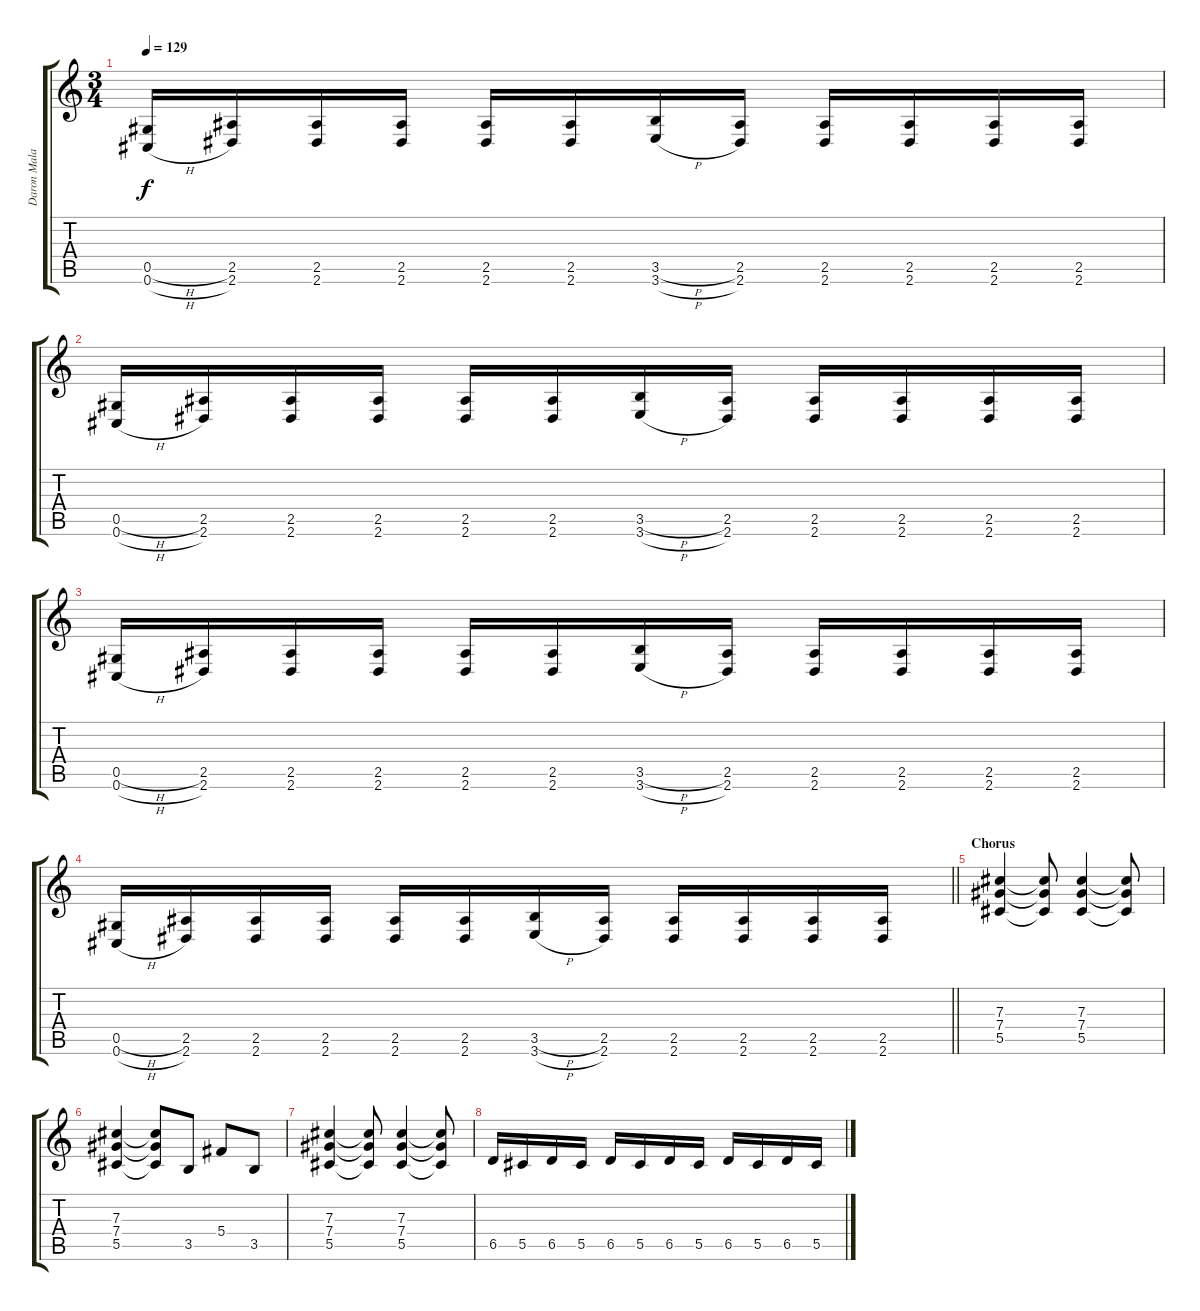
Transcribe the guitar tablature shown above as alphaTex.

\track ("Daron Malakian 1" "Daron Mala") {instrument distortionguitar}
\staff {score tabs}
\tuning (Eb4 Bb3 Gb3 Db3 Ab2 Db2) {hide}
\ts (3 4)
\tempo 129
\clef g2
\ks c
(0.5{h} 0.6{h}).16{dy f} (2.5 2.6).16 (2.5 2.6).16 (2.5 2.6).16 (2.5 2.6).16 (2.5 2.6).16 (3.5{h} 3.6{h}).16 (2.5 2.6).16 (2.5 2.6).16 (2.5 2.6).16 (2.5 2.6).16 (2.5 2.6).16 |
(0.5{h} 0.6{h}).16 (2.5 2.6).16 (2.5 2.6).16 (2.5 2.6).16 (2.5 2.6).16 (2.5 2.6).16 (3.5{h} 3.6{h}).16 (2.5 2.6).16 (2.5 2.6).16 (2.5 2.6).16 (2.5 2.6).16 (2.5 2.6).16 |
(0.5{h} 0.6{h}).16 (2.5 2.6).16 (2.5 2.6).16 (2.5 2.6).16 (2.5 2.6).16 (2.5 2.6).16 (3.5{h} 3.6{h}).16 (2.5 2.6).16 (2.5 2.6).16 (2.5 2.6).16 (2.5 2.6).16 (2.5 2.6).16 |
\barLineRight lightlight
(0.5{h} 0.6{h}).16 (2.5 2.6).16 (2.5 2.6).16 (2.5 2.6).16 (2.5 2.6).16 (2.5 2.6).16 (3.5{h} 3.6{h}).16 (2.5 2.6).16 (2.5 2.6).16 (2.5 2.6).16 (2.5 2.6).16 (2.5 2.6).16 |
\section ("" "Chorus")
(7.3 7.4 5.5).4 (7.3{t} 7.4{t} 5.5{t}).8 (7.3 7.4 5.5).4 (7.3{t} 7.4{t} 5.5{t}).8 |
(7.3 7.4 5.5).4 (7.3{t} 7.4{t} 5.5{t}).8 3.5.8 5.4.8 3.5.8 |
(7.3 7.4 5.5).4 (7.3{t} 7.4{t} 5.5{t}).8 (7.3 7.4 5.5).4 (7.3{t} 7.4{t} 5.5{t}).8 |
6.5.16 5.5.16 6.5.16 5.5.16 6.5.16 5.5.16 6.5.16 5.5.16 6.5.16 5.5.16 6.5.16 5.5.16
